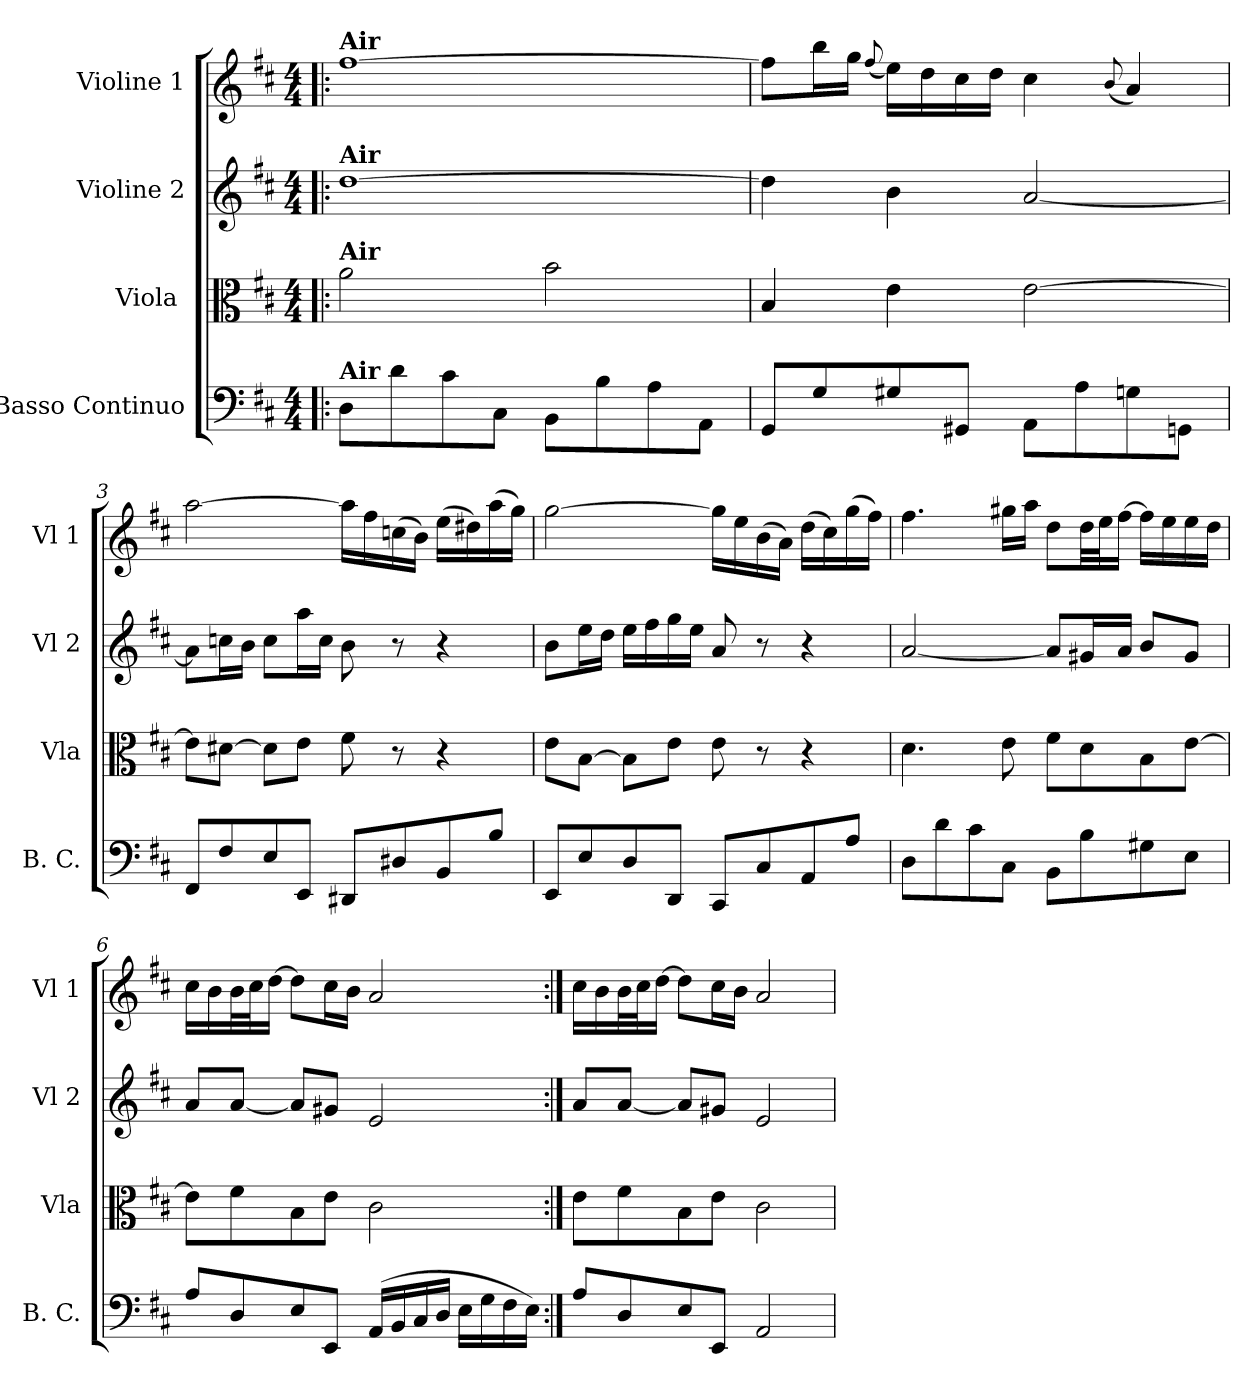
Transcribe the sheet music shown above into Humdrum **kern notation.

**kern	**kern	**kern	**kern
*part4	*part3	*part2	*part1
*staff4	*staff3	*staff2	*staff1
*I"Basso Continuo	*I"Viola 	*I"Violine 2	*I"Violine 1
*I'B. C.	*I'Vla	*I'Vl 2	*I'Vl 1
*clefF4	*clefC3	*clefG2	*clefG2
*k[f#c#]	*k[f#c#]	*k[f#c#]	*k[f#c#]
*D:	*D:	*D:	*D:
*M4/4	*M4/4	*M4/4	*M4/4
=1!|:	=1!|:	=1!|:	=1!|:
!	!	!	!LO:TX:a:B:t=Air
!	!	!LO:TX:a:B:t=Air	!
!	!LO:TX:a:B:t=Air	!	!
!LO:TX:a:B:t=Air	!	!	!
8DL	2a	[1dd	[1ff#
8d	.	.	.
8c#	.	.	.
8C#J	.	.	.
8BBL	2b	.	.
8B	.	.	.
8A	.	.	.
8AAJ	.	.	.
=2	=2	=2	=2
8GGL	4B	4dd]	8ff#L]
8G	.	.	16bbL
.	.	.	16ggJJ
.	.	.	(>8qqff#/
8G#X	4e	4b	16eeLL)
.	.	.	16dd
8GG#XJ	.	.	16cc#
.	.	.	16ddJJ
8AAL	[2e	[2a	4cc#
8A	.	.	.
.	.	.	(<8qqb/
8Gn	.	.	4a)
8GGnJ	.	.	.
!!LO:LB:g=z
=3	=3	=3	=3
8FF#L	8eL]	8aL]	[2aa
8F#	[8d#XJ	16ccnL	.
.	.	16bJJ	.
8E	8d#L]	8ccL	.
8EEJ	8eJ	16aaL	.
.	.	16ccJJ	.
8DD#XL	8f#	8b	16aaLL]
.	.	.	16ff#
8D#X	8r	8r	(>16ccn
.	.	.	16bJJ)
8BB	4r	4r	(>16eeLL
.	.	.	16dd#X)
8BJ	.	.	(>16aa
.	.	.	16ggJJ)
=4	=4	=4	=4
8EEL	8eL	8bL	[2gg
8E	[8BJ	16eeL	.
.	.	16ddJJ	.
8D	8BL]	16eeLL	.
.	.	16ff#	.
8DDJ	8eJ	16gg	.
.	.	16eeJJ	.
8CC#L	8e	8a	16ggLL]
.	.	.	16ee
8C#	8r	8r	(>16b
.	.	.	16aJJ)
8AA	4r	4r	(>16ddLL
.	.	.	16cc#)
8AJ	.	.	(>16gg
.	.	.	16ff#JJ)
!!LO:LB:g=z
=5	=5	=5	=5
8DL	4.d	[2a	4.ff#
8d	.	.	.
8c#	.	.	.
8C#J	8e	.	16gg#XLL
.	.	.	16aaJJ
8BBL	8f#L	8aL]	8ddL
8B	8d	16g#XL	32ddLL
.	.	.	32eeJ
.	.	16aJJ	[16ff#JJ
8G#X	8B	8bL	16ff#LL]
.	.	.	16ee
8EJ	[8eJ	8g#J	16ee
.	.	.	16ddJJ
=6	=6	=6	=6
8AL	8eL]	8aL	16cc#LL
.	.	.	16b
8D	8f#	[8aJ	32bL
.	.	.	32cc#J
.	.	.	[16ddJJ
8E	8B	8aL]	8ddL]
8EEJ	8eJ	8g#XJ	16cc#L
.	.	.	16bJJ
(<16AALL	2c#	2e	2a
16BB	.	.	.
16C#	.	.	.
16DJJ	.	.	.
16ELL	.	.	.
16G	.	.	.
16F#	.	.	.
16EJJ)	.	.	.
!!LO:LB:g=z
=7:|!	=7:|!	=7:|!	=7:|!
8AL	8eL	8aL	16cc#LL
.	.	.	16b
8D	8f#	[8aJ	32bL
.	.	.	32cc#J
.	.	.	[16ddJJ
8E	8B	8aL]	8ddL]
8EEJ	8eJ	8g#XJ	16cc#L
.	.	.	16bJJ
2AA	2c#	2e	2a
=	=	=	=
*-	*-	*-	*-
